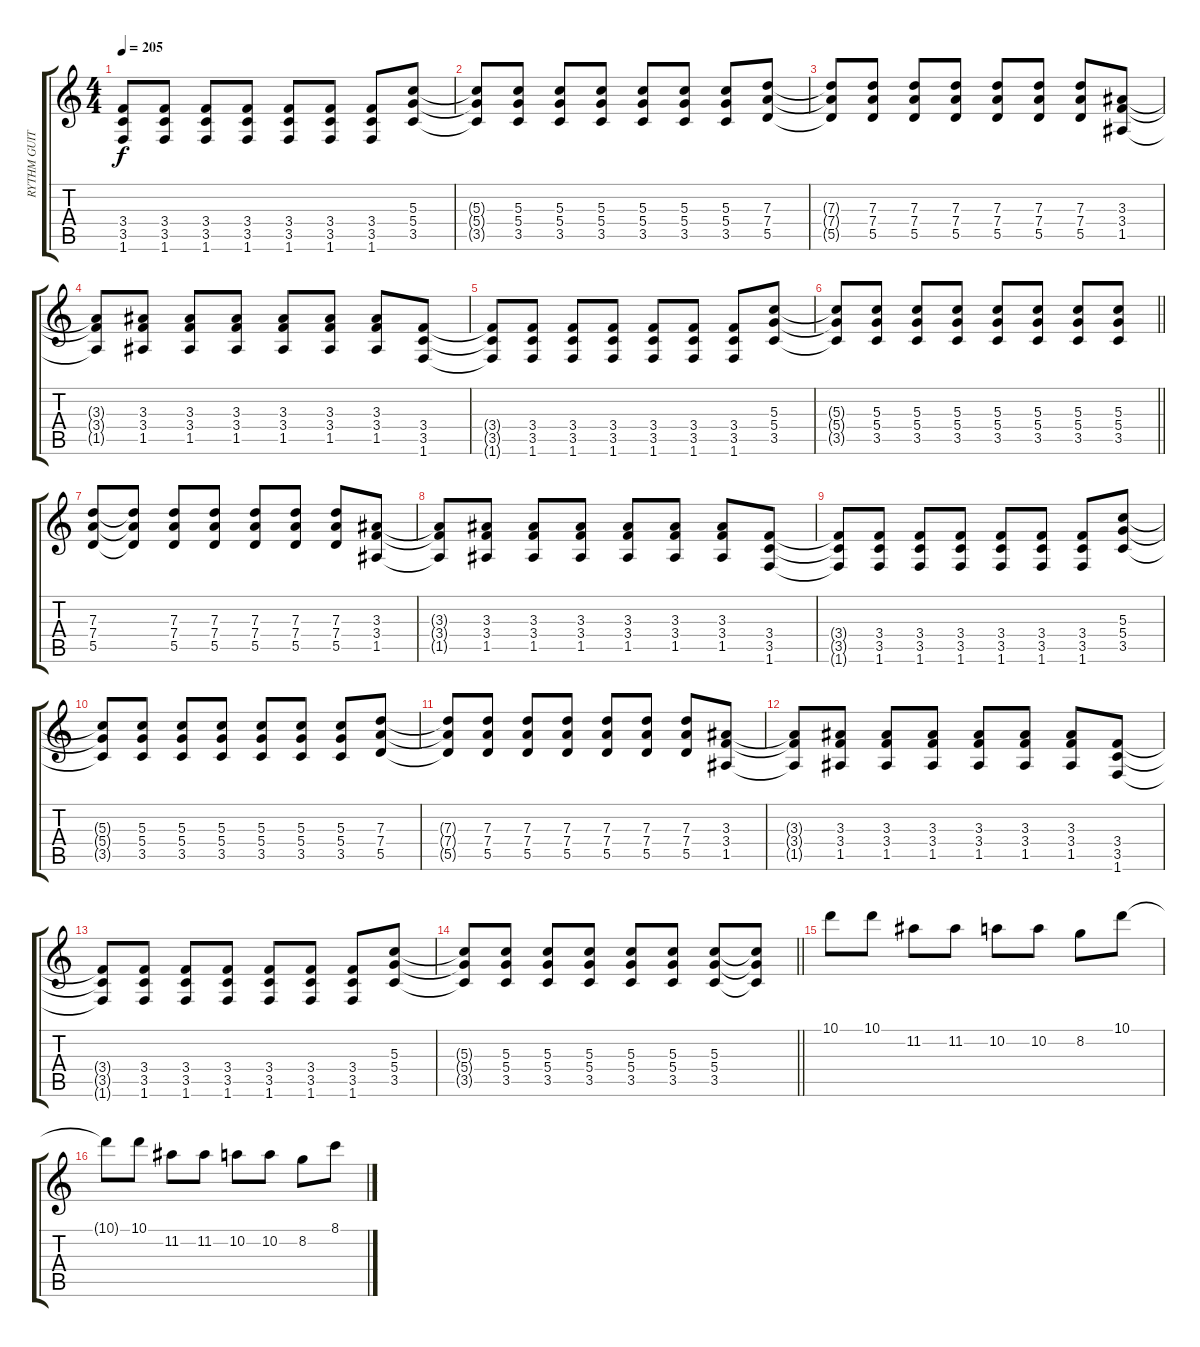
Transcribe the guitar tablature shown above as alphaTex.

\track ("RYTHM GUITAR" "RYTHM GUIT") {instrument distortionguitar}
\staff {score tabs}
\tuning (E4 B3 G3 D3 A2 E2) {hide}
\ts (4 4)
\tempo 205
\clef g2
\ks c
(3.4{t} 3.5{t} 1.6{t}).8{dy f} (3.4 3.5 1.6).8 (3.4 3.5 1.6).8 (3.4 3.5 1.6).8 (3.4 3.5 1.6).8 (3.4 3.5 1.6).8 (3.4 3.5 1.6).8 (5.3 5.4 3.5).8 |
(5.3{t} 5.4{t} 3.5{t}).8 (5.3 5.4 3.5).8 (5.3 5.4 3.5).8 (5.3 5.4 3.5).8 (5.3 5.4 3.5).8 (5.3 5.4 3.5).8 (5.3 5.4 3.5).8 (7.3 7.4 5.5).8 |
(7.3{t} 7.4{t} 5.5{t}).8 (7.3 7.4 5.5).8 (7.3 7.4 5.5).8 (7.3 7.4 5.5).8 (7.3 7.4 5.5).8 (7.3 7.4 5.5).8 (7.3 7.4 5.5).8 (3.3 3.4 1.5).8 |
(3.3{t} 3.4{t} 1.5{t}).8 (3.3 3.4 1.5).8 (3.3 3.4 1.5).8 (3.3 3.4 1.5).8 (3.3 3.4 1.5).8 (3.3 3.4 1.5).8 (3.3 3.4 1.5).8 (3.4 3.5 1.6).8 |
(3.4{t} 3.5{t} 1.6{t}).8 (3.4 3.5 1.6).8 (3.4 3.5 1.6).8 (3.4 3.5 1.6).8 (3.4 3.5 1.6).8 (3.4 3.5 1.6).8 (3.4 3.5 1.6).8 (5.3 5.4 3.5).8 |
\barLineRight lightlight
(5.3{t} 5.4{t} 3.5{t}).8 (5.3 5.4 3.5).8 (5.3 5.4 3.5).8 (5.3 5.4 3.5).8 (5.3 5.4 3.5).8 (5.3 5.4 3.5).8 (5.3 5.4 3.5).8 (5.3 5.4 3.5).8 |
(7.3 7.4 5.5).8 (7.3{t} 7.4{t} 5.5{t}).8 (7.3 7.4 5.5).8 (7.3 7.4 5.5).8 (7.3 7.4 5.5).8 (7.3 7.4 5.5).8 (7.3 7.4 5.5).8 (3.3 3.4 1.5).8 |
(3.3{t} 3.4{t} 1.5{t}).8 (3.3 3.4 1.5).8 (3.3 3.4 1.5).8 (3.3 3.4 1.5).8 (3.3 3.4 1.5).8 (3.3 3.4 1.5).8 (3.3 3.4 1.5).8 (3.4 3.5 1.6).8 |
(3.4{t} 3.5{t} 1.6{t}).8 (3.4 3.5 1.6).8 (3.4 3.5 1.6).8 (3.4 3.5 1.6).8 (3.4 3.5 1.6).8 (3.4 3.5 1.6).8 (3.4 3.5 1.6).8 (5.3 5.4 3.5).8 |
(5.3{t} 5.4{t} 3.5{t}).8 (5.3 5.4 3.5).8 (5.3 5.4 3.5).8 (5.3 5.4 3.5).8 (5.3 5.4 3.5).8 (5.3 5.4 3.5).8 (5.3 5.4 3.5).8 (7.3 7.4 5.5).8 |
(7.3{t} 7.4{t} 5.5{t}).8 (7.3 7.4 5.5).8 (7.3 7.4 5.5).8 (7.3 7.4 5.5).8 (7.3 7.4 5.5).8 (7.3 7.4 5.5).8 (7.3 7.4 5.5).8 (3.3 3.4 1.5).8 |
(3.3{t} 3.4{t} 1.5{t}).8 (3.3 3.4 1.5).8 (3.3 3.4 1.5).8 (3.3 3.4 1.5).8 (3.3 3.4 1.5).8 (3.3 3.4 1.5).8 (3.3 3.4 1.5).8 (3.4 3.5 1.6).8 |
(3.4{t} 3.5{t} 1.6{t}).8 (3.4 3.5 1.6).8 (3.4 3.5 1.6).8 (3.4 3.5 1.6).8 (3.4 3.5 1.6).8 (3.4 3.5 1.6).8 (3.4 3.5 1.6).8 (5.3 5.4 3.5).8 |
\barLineRight lightlight
(5.3{t} 5.4{t} 3.5{t}).8 (5.3 5.4 3.5).8 (5.3 5.4 3.5).8 (5.3 5.4 3.5).8 (5.3 5.4 3.5).8 (5.3 5.4 3.5).8 (5.3 5.4 3.5).8 (5.3{t} 5.4{t} 3.5{t}).8 |
10.1.8 10.1.8 11.2.8 11.2.8 10.2.8 10.2.8 8.2.8 10.1.8 |
10.1{t}.8 10.1.8 11.2.8 11.2.8 10.2.8 10.2.8 8.2.8 8.1.8
